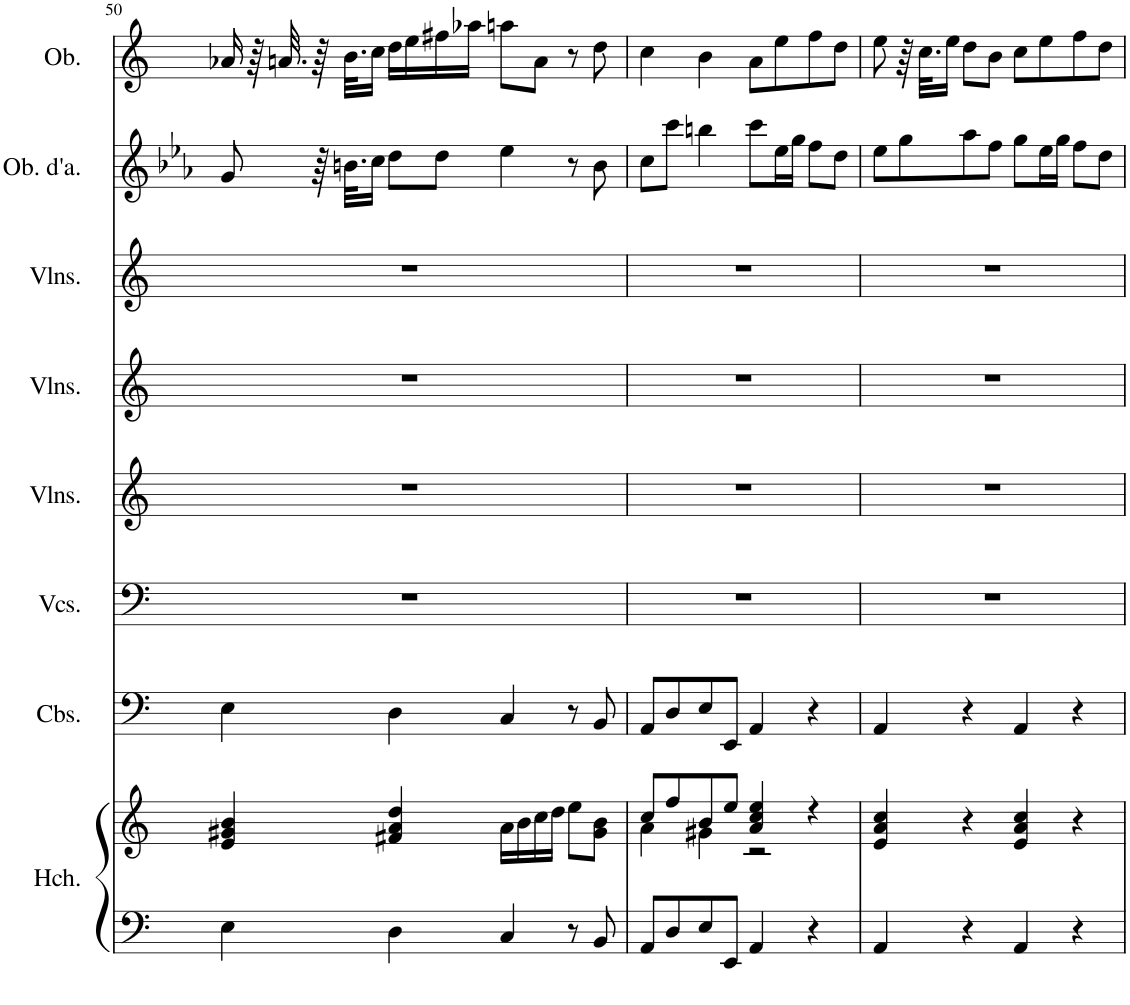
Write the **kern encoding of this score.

**kern	**kern	**kern	**kern	**kern	**kern	**kern	**kern	**kern
*part8	*part8	*part7	*part6	*part5	*part4	*part3	*part2	*part1
*staff9	*staff8	*staff7	*staff6	*staff5	*staff4	*staff3	*staff2	*staff1
*I"Harpsichord, Harpsichord	*	*I"Contrabasses, Double Bass	*I"Violoncellos, Cello	*I"Violins, Viola	*I"Violins, Violin II	*I"Violins, Violin I	*I"Oboe d'amore	*I"Oboe
*I'Hch.	*	*I'Cbs.	*I'Vcs.	*I'Vlns.	*I'Vlns.	*I'Vlns.	*I'Ob. d'a.	*I'Ob.
!!LO:PB:g=z
*clefF4	*clefG2	*clefF4	*clefF4	*clefG2	*clefG2	*clefG2	*clefG2	*clefG2
*	*	*Trd7c12	*	*	*	*	*Trd2c3	*
*k[]	*k[]	*k[]	*k[]	*k[]	*k[]	*k[]	*k[b-e-a-]	*k[]
*M4/4	*M4/4	*M4/4	*M4/4	*M4/4	*M4/4	*M4/4	*M4/4	*M4/4
=50	=50	=50	=50	=50	=50	=50	=50	=50
4E\	4e/ 4g#X/ 4b/	4E\	1r	1r	1r	1r	8g/	16a-X/
.	.	.	.	.	.	.	.	64r
.	.	.	.	.	.	.	.	32.an/
.	.	.	.	.	.	.	64r	64r
.	.	.	.	.	.	.	32.bn\KLL	32.b\KLL
.	.	.	.	.	.	.	16cc\JJ	16cc\JJ
4D\	4f#X/ 4a/ 4dd/	4D\	.	.	.	.	8dd\L	16dd\LL
.	.	.	.	.	.	.	.	16ee\
.	.	.	.	.	.	.	8dd\J	16ff#X\
.	.	.	.	.	.	.	.	16aa-X\JJ
4C/	16a\LL	4C/	.	.	.	.	4ee-\	8aan\L
.	16b\	.	.	.	.	.	.	.
.	16cc\	.	.	.	.	.	.	8a\J
.	16dd\JJ	.	.	.	.	.	.	.
8r	8ee\L	8r	.	.	.	.	8r	8r
8BB/	8g#\ 8b\J	8BB/	.	.	.	.	8b\	8dd\
=51	=51	=51	=51	=51	=51	=51	=51	=51
*	*^	*	*	*	*	*	*	*
8AA/L	8cc/L	4a\	8AA/L	1r	1r	1r	1r	8cc\L	4cc\
8D/	8ff/	.	8D/	.	.	.	.	8ccc\J	.
8E/	8b/	4g#X\	8E/	.	.	.	.	4bbn\	4b\
8EE/J	8ee/J	.	8EE/J	.	.	.	.	.	.
4AA/	4a/ 4cc/ 4ee/	2r	4AA/	.	.	.	.	8ccc\L	8a\L
.	.	.	.	.	.	.	.	16ee-\L	8ee\
.	.	.	.	.	.	.	.	16gg\JJ	.
4r	4r	.	4r	.	.	.	.	8ff\L	8ff\
.	.	.	.	.	.	.	.	8dd\J	8dd\J
*	*v	*v	*	*	*	*	*	*	*
=52	=52	=52	=52	=52	=52	=52	=52	=52
4AA/	4e/ 4a/ 4cc/	4AA/	1r	1r	1r	1r	8ee-\L	8ee\
.	.	.	.	.	.	.	8gg\	64r
.	.	.	.	.	.	.	.	32.cc\KLL
.	.	.	.	.	.	.	.	16ee\JJ
4r	4r	4r	.	.	.	.	8aa-\	8dd\L
.	.	.	.	.	.	.	8ff\J	8b\J
4AA/	4e/ 4a/ 4cc/	4AA/	.	.	.	.	8gg\L	8cc\L
.	.	.	.	.	.	.	16ee-\L	8ee\
.	.	.	.	.	.	.	16gg\JJ	.
4r	4r	4r	.	.	.	.	8ff\L	8ff\
.	.	.	.	.	.	.	8dd\J	8dd\J
=	=	=	=	=	=	=	=	=
*-	*-	*-	*-	*-	*-	*-	*-	*-
